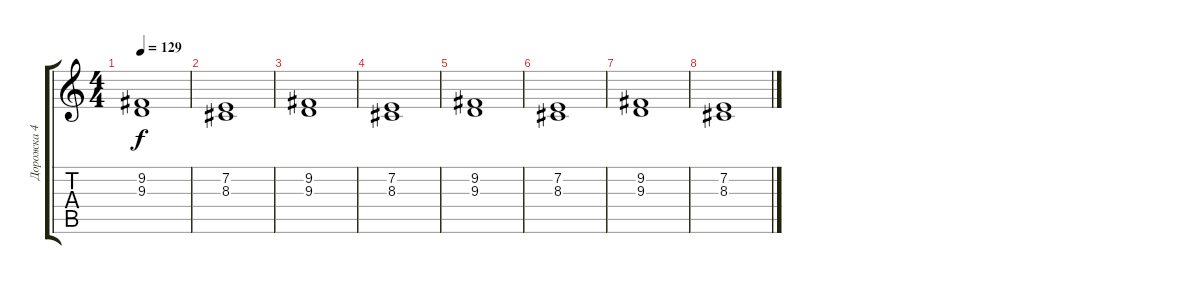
\track ("Дорожка 4" "Дорожка 4") {instrument stringensemble2}
\staff {score tabs}
\tuning (D4 A3 F3 C3 G2 D2) {hide}
\ts (4 4)
\tempo 129
\clef g2
\ks c
(9.2 9.3).1{dy f} |
(7.2 8.3).1 |
(9.2 9.3).1 |
(7.2 8.3).1 |
(9.2 9.3).1 |
(7.2 8.3).1 |
(9.2 9.3).1 |
(7.2 8.3).1
